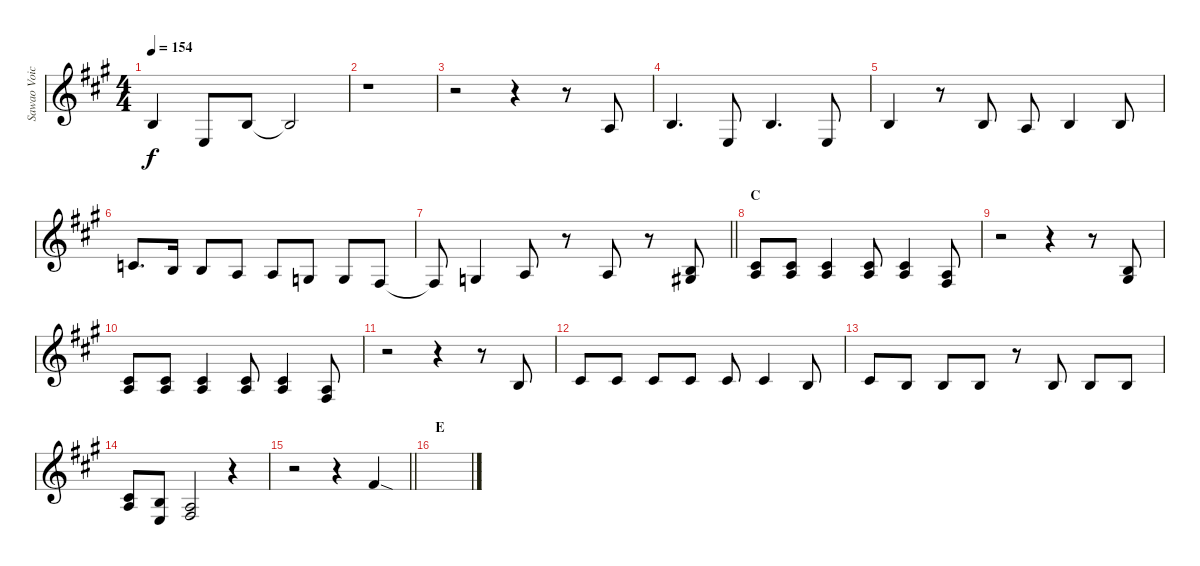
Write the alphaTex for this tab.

\track ("Sawao Voice" "Sawao Voic") {instrument synthbrass1}
\staff {score}
\tuning (E4 B3 G3 D3 A2 E2) {hide}
\ts (4 4)
\tempo 154
\clef g2
\ks a
0.2.4{dy f} 2.4.8 0.2.8 0.2{t}.2 |
r.1 |
r.2 r.4 r.8 2.3.8 |
0.2.4{d} 2.4.8 0.2.4{d} 2.4.8 |
0.2.4 r.8 0.2.8 2.3.8 0.2.4 0.2.8 |
1.2.8{d} 0.2.16 0.2.8 2.3.8 2.3.8 0.3.8 0.3.8 4.4.8 |
\barLineRight lightlight
4.4{t}.8 0.3.4 2.3.8 r.8 2.3.8 r.8 (0.2 1.3).8 |
\section ("" "C")
(2.2 2.3).8 (2.2 2.3).8 (2.2 2.3).4 (2.2 2.3).8 (2.2 2.3).4 (2.3 4.4).8 |
r.2 r.4 r.8 (0.2 1.3).8 |
(2.2 2.3).8 (2.2 2.3).8 (2.2 7.4).4 (2.2 2.3).8 (2.2 2.3).4 (2.3 4.4).8 |
r.2 r.4 r.8 0.2.8 |
2.2.8 2.2.8 2.2.8 2.2.8 2.2.8 2.2.4 0.2.8 |
2.2.8 0.2.8 0.2.8 0.2.8 r.8 0.2.8 0.2.8 0.2.8 |
(2.2 2.3).8 (0.2 2.4).8 (2.3 4.4).2 r.4 |
\barLineRight lightlight
r.2 r.4 2.1{sod}.4 |
\section ("" "E")
